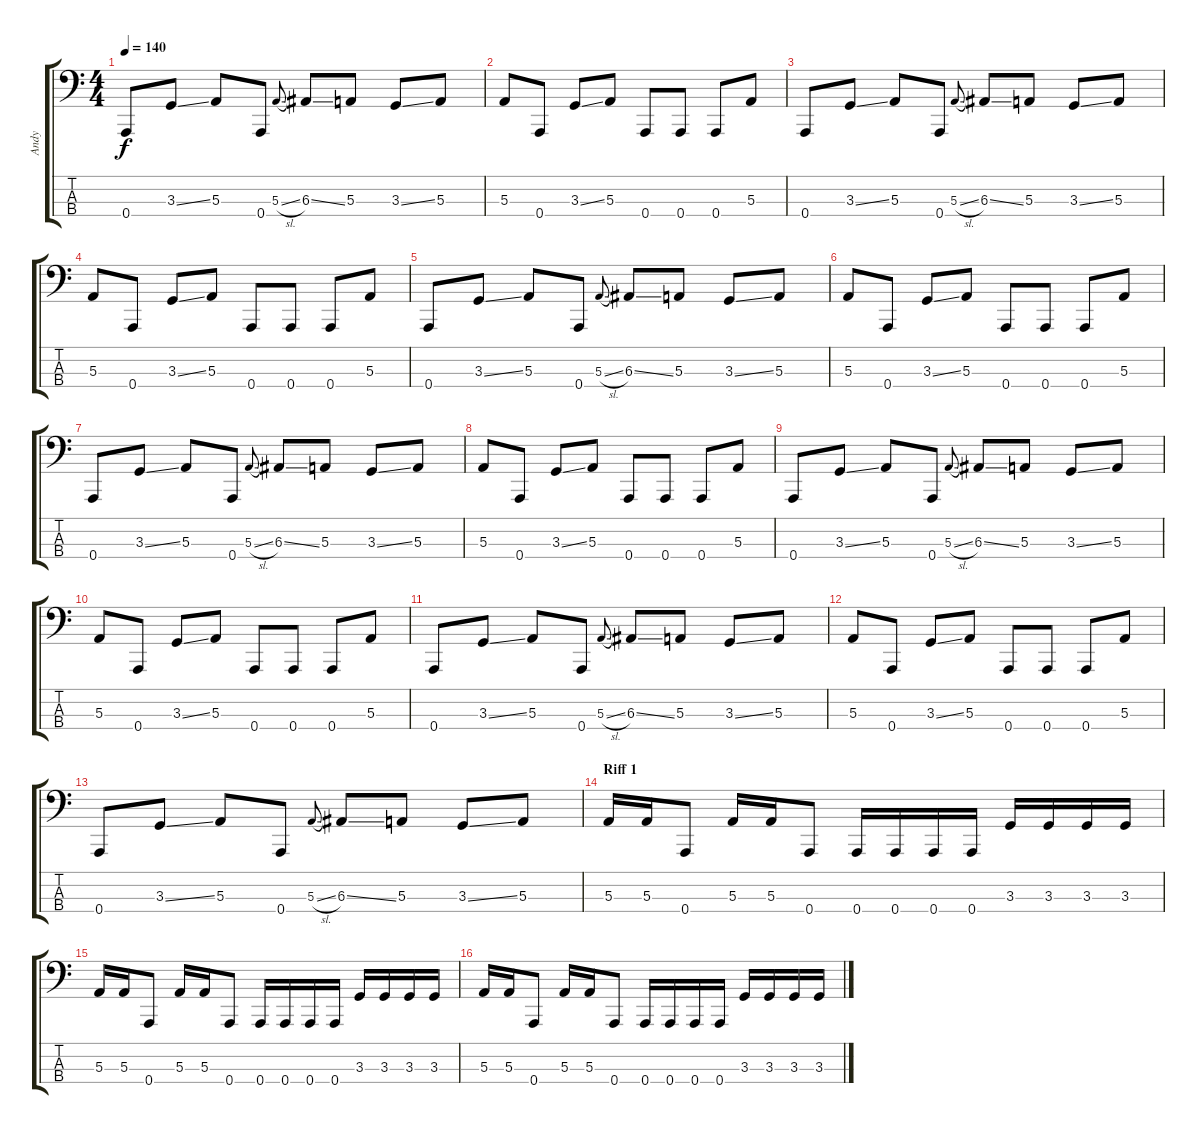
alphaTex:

\track ("Andy" "Andy") {instrument electricbasspick}
\staff {score tabs}
\tuning (D2 A1 E1 A0) {hide}
\ts (4 4)
\tempo 140
\clef f4
\ks c
0.4.8{dy f} 3.3{ss}.8 5.3.8 0.4.8 5.3{sl}.8{gr onbeat} 6.3{ss}.8 5.3.8 3.3{ss}.8 5.3.8 |
5.3.8 0.4.8 3.3{ss}.8 5.3.8 0.4.8 0.4.8 0.4.8 5.3.8 |
0.4.8 3.3{ss}.8 5.3.8 0.4.8 5.3{sl}.8{gr onbeat} 6.3{ss}.8 5.3.8 3.3{ss}.8 5.3.8 |
5.3.8 0.4.8 3.3{ss}.8 5.3.8 0.4.8 0.4.8 0.4.8 5.3.8 |
0.4.8 3.3{ss}.8 5.3.8 0.4.8 5.3{sl}.8{gr onbeat} 6.3{ss}.8 5.3.8 3.3{ss}.8 5.3.8 |
5.3.8 0.4.8 3.3{ss}.8 5.3.8 0.4.8 0.4.8 0.4.8 5.3.8 |
0.4.8 3.3{ss}.8 5.3.8 0.4.8 5.3{sl}.8{gr onbeat} 6.3{ss}.8 5.3.8 3.3{ss}.8 5.3.8 |
5.3.8 0.4.8 3.3{ss}.8 5.3.8 0.4.8 0.4.8 0.4.8 5.3.8 |
0.4.8 3.3{ss}.8 5.3.8 0.4.8 5.3{sl}.8{gr onbeat} 6.3{ss}.8 5.3.8 3.3{ss}.8 5.3.8 |
5.3.8 0.4.8 3.3{ss}.8 5.3.8 0.4.8 0.4.8 0.4.8 5.3.8 |
0.4.8 3.3{ss}.8 5.3.8 0.4.8 5.3{sl}.8{gr onbeat} 6.3{ss}.8 5.3.8 3.3{ss}.8 5.3.8 |
5.3.8 0.4.8 3.3{ss}.8 5.3.8 0.4.8 0.4.8 0.4.8 5.3.8 |
0.4.8 3.3{ss}.8 5.3.8 0.4.8 5.3{sl}.8{gr onbeat} 6.3{ss}.8 5.3.8 3.3{ss}.8 5.3.8 |
\section ("" "Riff 1")
5.3.16 5.3.16 0.4.8 5.3.16 5.3.16 0.4.8 0.4.16 0.4.16 0.4.16 0.4.16 3.3.16 3.3.16 3.3.16 3.3.16 |
5.3.16 5.3.16 0.4.8 5.3.16 5.3.16 0.4.8 0.4.16 0.4.16 0.4.16 0.4.16 3.3.16 3.3.16 3.3.16 3.3.16 |
5.3.16 5.3.16 0.4.8 5.3.16 5.3.16 0.4.8 0.4.16 0.4.16 0.4.16 0.4.16 3.3.16 3.3.16 3.3.16 3.3.16
